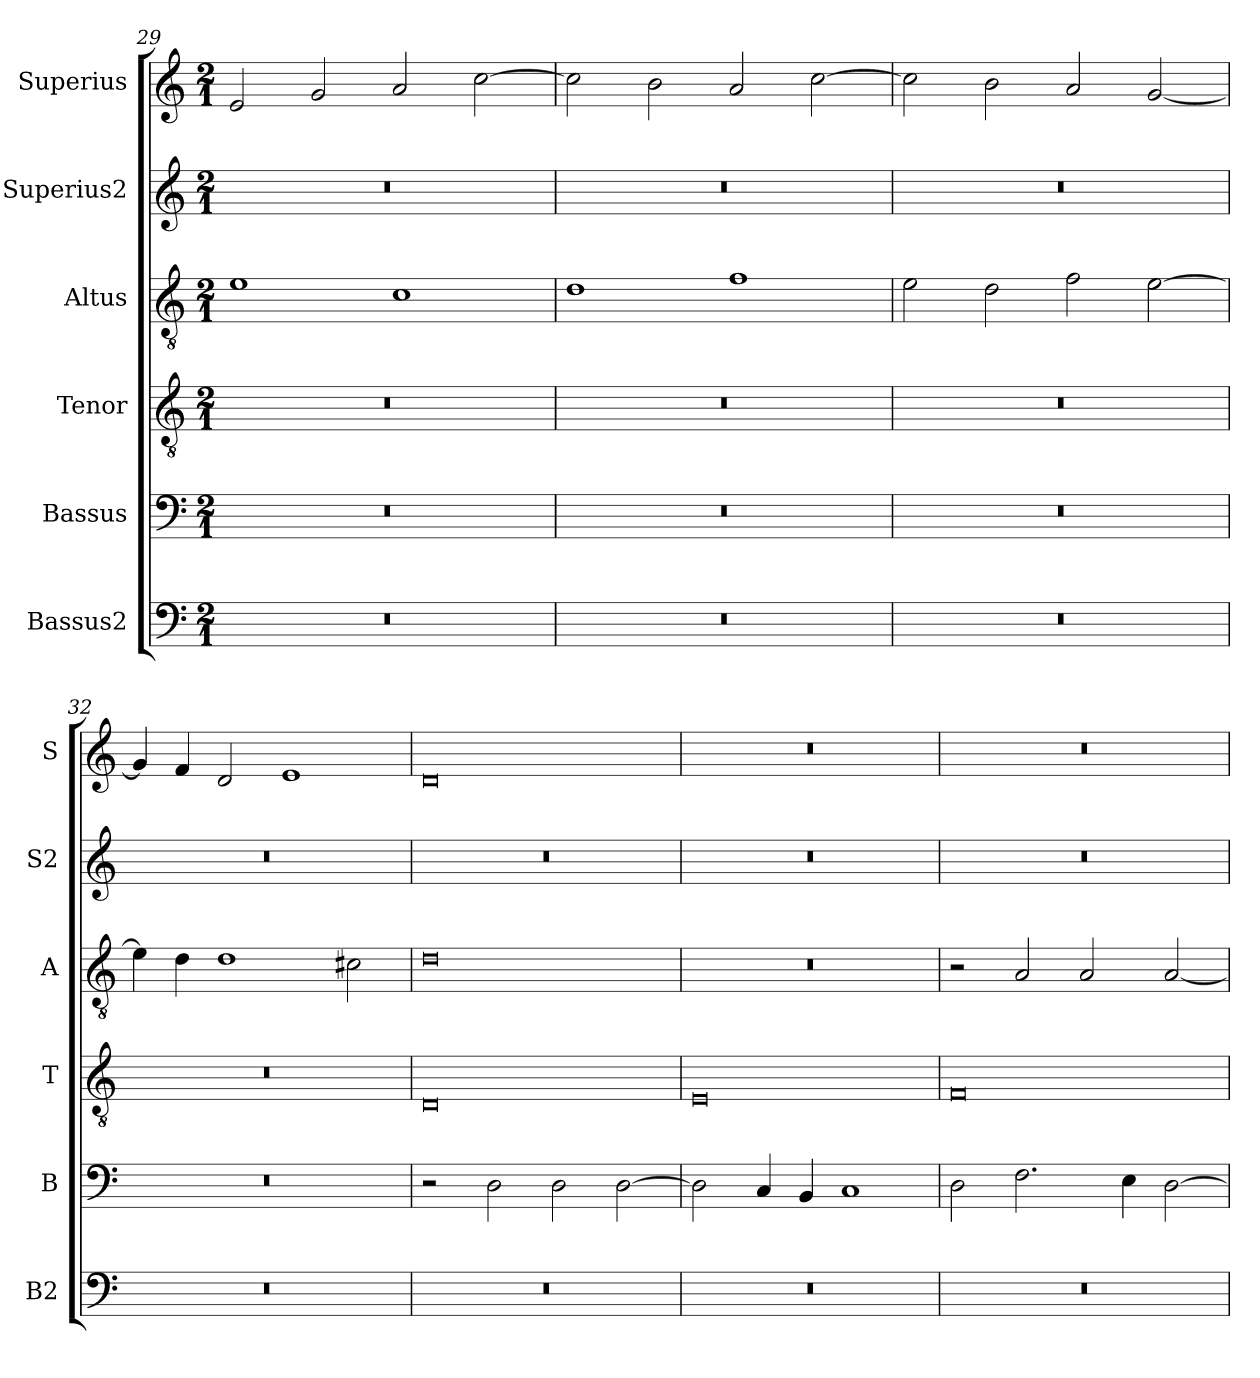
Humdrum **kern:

**kern	**kern	**kern	**kern	**kern	**kern
*part6	*part5	*part4	*part3	*part2	*part1
*staff6	*staff5	*staff4	*staff3	*staff2	*staff1
*I"Bassus2	*I"Bassus	*I"Tenor	*I"Altus	*I"Superius2	*I"Superius
*I'B2	*I'B	*I'T	*I'A	*I'S2	*I'S
*clefF4	*clefF4	*clefGv2	*clefGv2	*clefG2	*clefG2
*k[]	*k[]	*k[]	*k[]	*k[]	*k[]
*M2/1	*M2/1	*M2/1	*M2/1	*M2/1	*M2/1
=29	=29	=29	=29	=29	=29
0r	0r	0r	1e	0r	2e/
.	.	.	.	.	2g/
.	.	.	1c	.	2a/
.	.	.	.	.	[2cc\
=30	=30	=30	=30	=30	=30
0r	0r	0r	1d	0r	2cc\]
.	.	.	.	.	2b\
.	.	.	1f	.	2a/
.	.	.	.	.	[2cc\
=31	=31	=31	=31	=31	=31
0r	0r	0r	2e\	0r	2cc\]
.	.	.	2d\	.	2b\
.	.	.	2f\	.	2a/
.	.	.	[2e\	.	[2g/
=32	=32	=32	=32	=32	=32
0r	0r	0r	4e\]	0r	4g/]
.	.	.	4d\	.	4f/
.	.	.	1d	.	2d/
.	.	.	.	.	1e
.	.	.	2c#X\	.	.
=33	=33	=33	=33	=33	=33
0r	2r	0D	0d	0r	0d
.	2D\	.	.	.	.
.	2D\	.	.	.	.
.	[2D\	.	.	.	.
=34	=34	=34	=34	=34	=34
0r	2D\]	0E	0r	0r	0r
.	4C/	.	.	.	.
.	4BB/	.	.	.	.
.	1C	.	.	.	.
=35	=35	=35	=35	=35	=35
0r	2D\	0F	2r	0r	0r
.	2.F\	.	2A/	.	.
.	.	.	2A/	.	.
.	4E\	.	.	.	.
.	[2D\	.	[2A/	.	.
=	=	=	=	=	=
*-	*-	*-	*-	*-	*-
